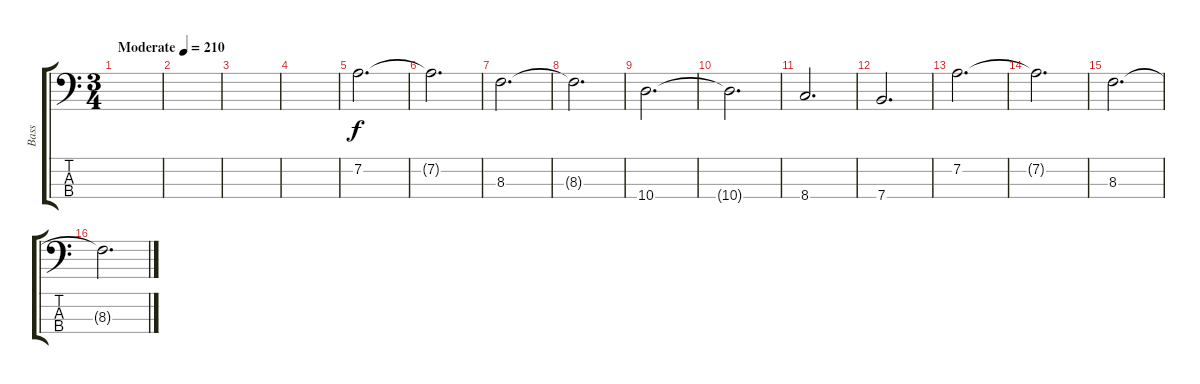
\track ("Bass" "Bass") {instrument electricbassfinger}
\staff {score tabs}
\tuning (G2 D2 A1 E1) {hide}
\ts (3 4)
\tempo (210 "Moderate")
\clef f4
\ks c
|
|
|
|
7.2.2{d} |
7.2{t}.2{d} |
8.3.2{d} |
8.3{t}.2{d} |
10.4.2{d} |
10.4{t}.2{d} |
8.4.2{d} |
7.4.2{d} |
7.2.2{d} |
7.2{t}.2{d} |
8.3.2{d} |
8.3{t}.2{d}
